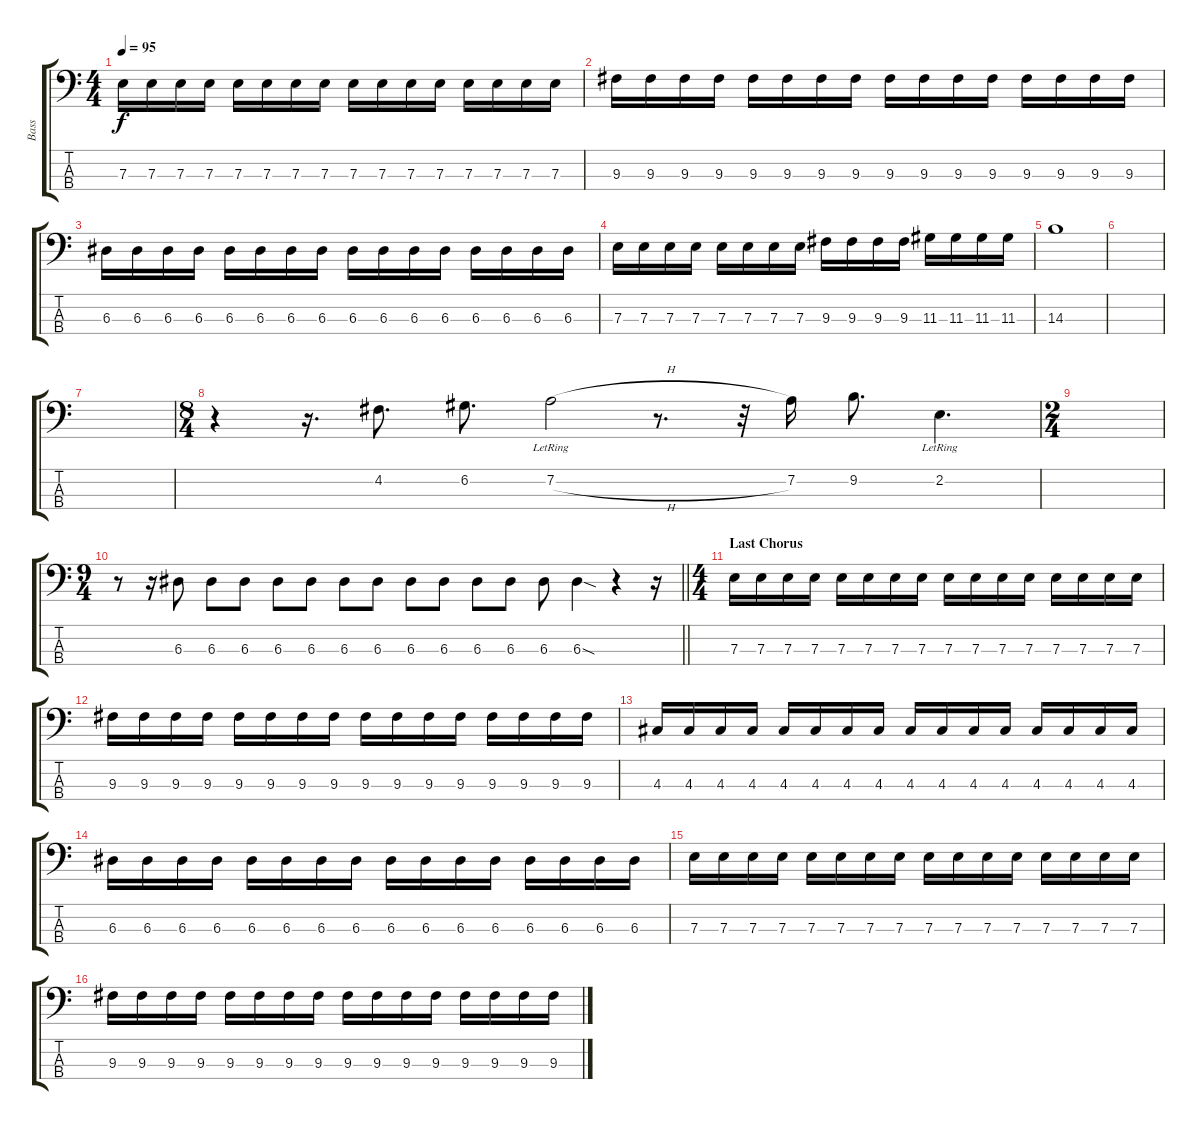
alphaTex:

\track ("Bass" "Bass") {instrument electricbassfinger}
\staff {score tabs}
\tuning (G2 D2 A1 E1) {hide}
\ts (4 4)
\tempo 95
\clef f4
\ks c
7.3.16{dy f} 7.3.16 7.3.16 7.3.16 7.3.16 7.3.16 7.3.16 7.3.16 7.3.16 7.3.16 7.3.16 7.3.16 7.3.16 7.3.16 7.3.16 7.3.16 |
9.3.16 9.3.16 9.3.16 9.3.16 9.3.16 9.3.16 9.3.16 9.3.16 9.3.16 9.3.16 9.3.16 9.3.16 9.3.16 9.3.16 9.3.16 9.3.16 |
6.3.16 6.3.16 6.3.16 6.3.16 6.3.16 6.3.16 6.3.16 6.3.16 6.3.16 6.3.16 6.3.16 6.3.16 6.3.16 6.3.16 6.3.16 6.3.16 |
7.3.16 7.3.16 7.3.16 7.3.16 7.3.16 7.3.16 7.3.16 7.3.16 9.3.16 9.3.16 9.3.16 9.3.16 11.3.16 11.3.16 11.3.16 11.3.16 |
14.3.1 |
|
|
\ts (8 4)
r.4 r.16{d} 4.2.8{d} 6.2.8{d} 7.2{h lr}.2 r.8{d} r.32 7.2.16 9.2.8{d} 2.2{lr}.4{d} |
\ts (2 4)
|
\ts (9 4)
\barLineRight lightlight
r.8 r.16 6.3.8 6.3.8 6.3.8 6.3.8 6.3.8 6.3.8 6.3.8 6.3.8 6.3.8 6.3.8 6.3.8 6.3.8 6.3{sod}.4 r.4 r.16 |
\ts (4 4)
\section ("" "Last Chorus")
7.3.16 7.3.16 7.3.16 7.3.16 7.3.16 7.3.16 7.3.16 7.3.16 7.3.16 7.3.16 7.3.16 7.3.16 7.3.16 7.3.16 7.3.16 7.3.16 |
9.3.16 9.3.16 9.3.16 9.3.16 9.3.16 9.3.16 9.3.16 9.3.16 9.3.16 9.3.16 9.3.16 9.3.16 9.3.16 9.3.16 9.3.16 9.3.16 |
4.3.16 4.3.16 4.3.16 4.3.16 4.3.16 4.3.16 4.3.16 4.3.16 4.3.16 4.3.16 4.3.16 4.3.16 4.3.16 4.3.16 4.3.16 4.3.16 |
6.3.16 6.3.16 6.3.16 6.3.16 6.3.16 6.3.16 6.3.16 6.3.16 6.3.16 6.3.16 6.3.16 6.3.16 6.3.16 6.3.16 6.3.16 6.3.16 |
7.3.16 7.3.16 7.3.16 7.3.16 7.3.16 7.3.16 7.3.16 7.3.16 7.3.16 7.3.16 7.3.16 7.3.16 7.3.16 7.3.16 7.3.16 7.3.16 |
9.3.16 9.3.16 9.3.16 9.3.16 9.3.16 9.3.16 9.3.16 9.3.16 9.3.16 9.3.16 9.3.16 9.3.16 9.3.16 9.3.16 9.3.16 9.3{h}.16
